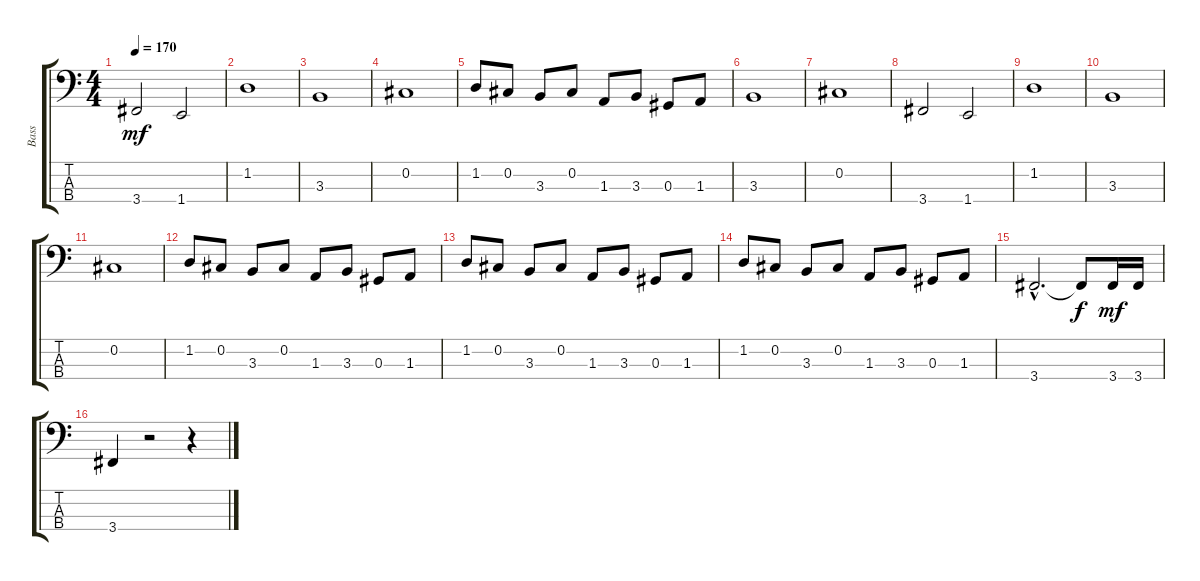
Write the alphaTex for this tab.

\track ("Bass" "Bass") {instrument electricbasspick}
\staff {score tabs}
\tuning (Gb2 Db2 Ab1 Eb1) {hide}
\ts (4 4)
\tempo 170
\clef f4
\ks c
3.4.2{dy mf} 1.4.2 |
1.2.1 |
3.3.1 |
0.2.1 |
1.2.8 0.2.8 3.3.8 0.2.8 1.3.8 3.3.8 0.3.8 1.3.8 |
3.3.1 |
0.2.1 |
3.4.2 1.4.2 |
1.2.1 |
3.3.1 |
0.2.1 |
1.2.8 0.2.8 3.3.8 0.2.8 1.3.8 3.3.8 0.3.8 1.3.8 |
1.2.8 0.2.8 3.3.8 0.2.8 1.3.8 3.3.8 0.3.8 1.3.8 |
1.2.8 0.2.8 3.3.8 0.2.8 1.3.8 3.3.8 0.3.8 1.3.8 |
3.4{hac}.2{d} 3.4{t}.8{dy f} 3.4.16{dy mf} 3.4.16 |
3.4.4 r.2 r.4
